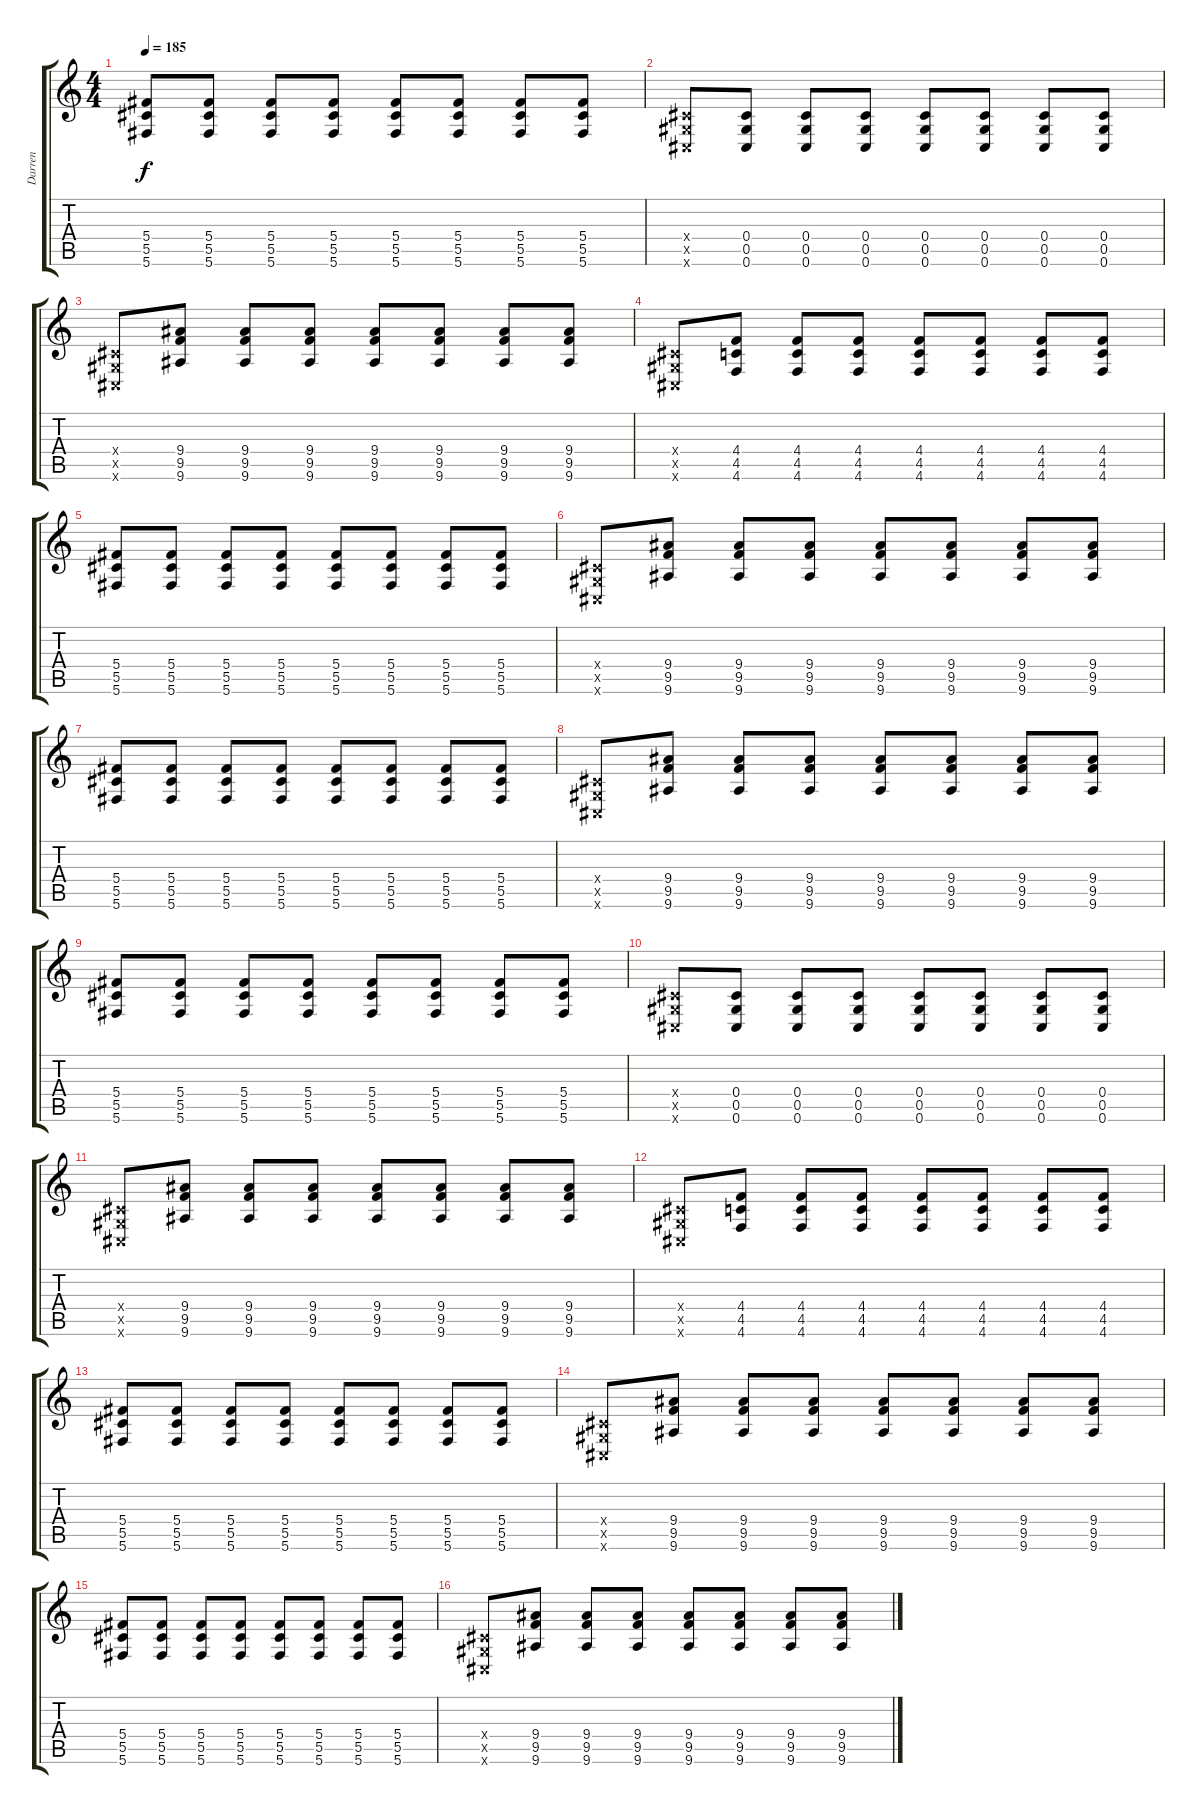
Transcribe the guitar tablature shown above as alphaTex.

\track ("Darren" "Darren") {instrument distortionguitar}
\staff {score tabs}
\tuning (Eb4 Bb3 Gb3 Db3 Ab2 Db2) {hide}
\ts (4 4)
\tempo 185
\clef g2
\ks c
(5.4 5.5 5.6).8{dy f} (5.4 5.5 5.6).8 (5.4 5.5 5.6).8 (5.4 5.5 5.6).8 (5.4 5.5 5.6).8 (5.4 5.5 5.6).8 (5.4 5.5 5.6).8 (5.4 5.5 5.6).8 |
(0.4{x} 0.5{x} 0.6{x}).8 (0.4 0.5 0.6).8 (0.4 0.5 0.6).8 (0.4 0.5 0.6).8 (0.4 0.5 0.6).8 (0.4 0.5 0.6).8 (0.4 0.5 0.6).8 (0.4 0.5 0.6).8 |
(0.4{x} 0.5{x} 0.6{x}).8 (9.4 9.5 9.6).8 (9.4 9.5 9.6).8 (9.4 9.5 9.6).8 (9.4 9.5 9.6).8 (9.4 9.5 9.6).8 (9.4 9.5 9.6).8 (9.4 9.5 9.6).8 |
(0.4{x} 0.5{x} 0.6{x}).8 (4.4 4.5 4.6).8 (4.4 4.5 4.6).8 (4.4 4.5 4.6).8 (4.4 4.5 4.6).8 (4.4 4.5 4.6).8 (4.4 4.5 4.6).8 (4.4 4.5 4.6).8 |
(5.4 5.5 5.6).8 (5.4 5.5 5.6).8 (5.4 5.5 5.6).8 (5.4 5.5 5.6).8 (5.4 5.5 5.6).8 (5.4 5.5 5.6).8 (5.4 5.5 5.6).8 (5.4 5.5 5.6).8 |
(0.4{x} 0.5{x} 0.6{x}).8 (9.4 9.5 9.6).8 (9.4 9.5 9.6).8 (9.4 9.5 9.6).8 (9.4 9.5 9.6).8 (9.4 9.5 9.6).8 (9.4 9.5 9.6).8 (9.4 9.5 9.6).8 |
(5.4 5.5 5.6).8 (5.4 5.5 5.6).8 (5.4 5.5 5.6).8 (5.4 5.5 5.6).8 (5.4 5.5 5.6).8 (5.4 5.5 5.6).8 (5.4 5.5 5.6).8 (5.4 5.5 5.6).8 |
(0.4{x} 0.5{x} 0.6{x}).8 (9.4 9.5 9.6).8 (9.4 9.5 9.6).8 (9.4 9.5 9.6).8 (9.4 9.5 9.6).8 (9.4 9.5 9.6).8 (9.4 9.5 9.6).8 (9.4 9.5 9.6).8 |
(5.4 5.5 5.6).8 (5.4 5.5 5.6).8 (5.4 5.5 5.6).8 (5.4 5.5 5.6).8 (5.4 5.5 5.6).8 (5.4 5.5 5.6).8 (5.4 5.5 5.6).8 (5.4 5.5 5.6).8 |
(0.4{x} 0.5{x} 0.6{x}).8 (0.4 0.5 0.6).8 (0.4 0.5 0.6).8 (0.4 0.5 0.6).8 (0.4 0.5 0.6).8 (0.4 0.5 0.6).8 (0.4 0.5 0.6).8 (0.4 0.5 0.6).8 |
(0.4{x} 0.5{x} 0.6{x}).8 (9.4 9.5 9.6).8 (9.4 9.5 9.6).8 (9.4 9.5 9.6).8 (9.4 9.5 9.6).8 (9.4 9.5 9.6).8 (9.4 9.5 9.6).8 (9.4 9.5 9.6).8 |
(0.4{x} 0.5{x} 0.6{x}).8 (4.4 4.5 4.6).8 (4.4 4.5 4.6).8 (4.4 4.5 4.6).8 (4.4 4.5 4.6).8 (4.4 4.5 4.6).8 (4.4 4.5 4.6).8 (4.4 4.5 4.6).8 |
(5.4 5.5 5.6).8 (5.4 5.5 5.6).8 (5.4 5.5 5.6).8 (5.4 5.5 5.6).8 (5.4 5.5 5.6).8 (5.4 5.5 5.6).8 (5.4 5.5 5.6).8 (5.4 5.5 5.6).8 |
(0.4{x} 0.5{x} 0.6{x}).8 (9.4 9.5 9.6).8 (9.4 9.5 9.6).8 (9.4 9.5 9.6).8 (9.4 9.5 9.6).8 (9.4 9.5 9.6).8 (9.4 9.5 9.6).8 (9.4 9.5 9.6).8 |
(5.4 5.5 5.6).8 (5.4 5.5 5.6).8 (5.4 5.5 5.6).8 (5.4 5.5 5.6).8 (5.4 5.5 5.6).8 (5.4 5.5 5.6).8 (5.4 5.5 5.6).8 (5.4 5.5 5.6).8 |
(0.4{x} 0.5{x} 0.6{x}).8 (9.4 9.5 9.6).8 (9.4 9.5 9.6).8 (9.4 9.5 9.6).8 (9.4 9.5 9.6).8 (9.4 9.5 9.6).8 (9.4 9.5 9.6).8 (9.4 9.5 9.6).8
